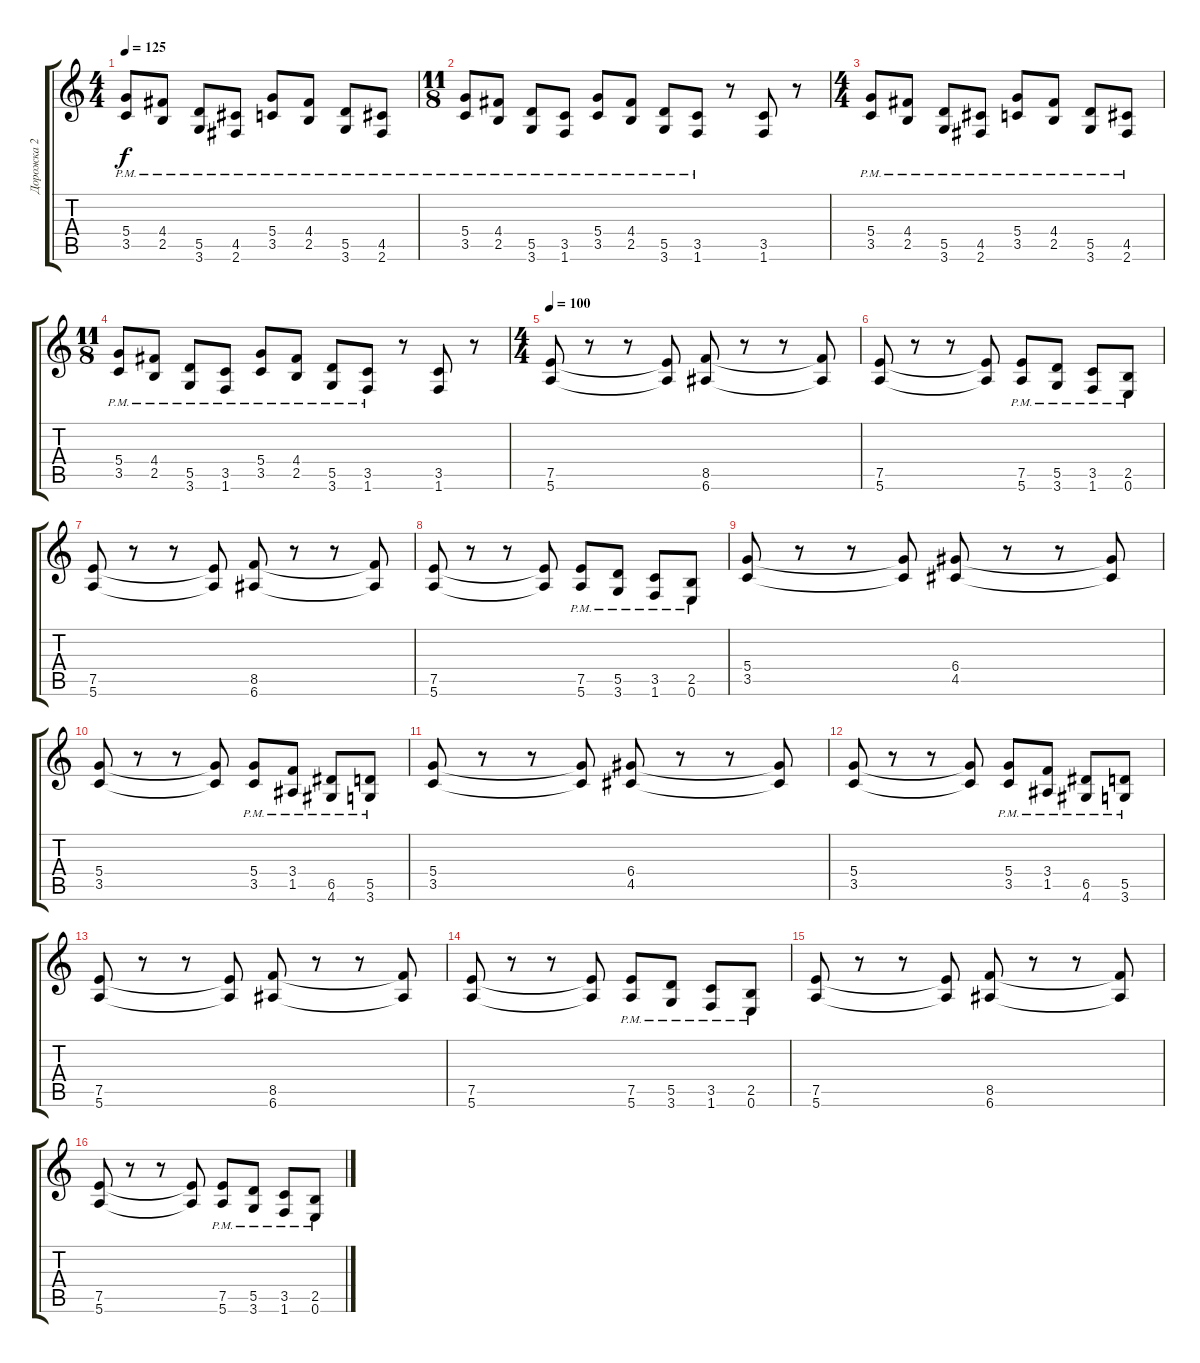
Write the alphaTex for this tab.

\track ("Дорожка 2" "Дорожка 2") {instrument overdrivenguitar}
\staff {score tabs}
\tuning (E4 B3 G3 D3 A2 E2) {hide}
\ts (4 4)
\tempo 125
\clef g2
\ks c
(5.4{pm} 3.5{pm}).8{dy f} (4.4{pm} 2.5{pm}).8 (5.5{pm} 3.6{pm}).8 (4.5{pm} 2.6{pm}).8 (5.4{pm} 3.5{pm}).8 (4.4{pm} 2.5{pm}).8 (5.5{pm} 3.6{pm}).8 (4.5{pm} 2.6{pm}).8 |
\ts (11 8)
(5.4{pm} 3.5{pm}).8 (4.4{pm} 2.5{pm}).8 (5.5{pm} 3.6{pm}).8 (3.5{pm} 1.6{pm}).8 (5.4{pm} 3.5{pm}).8 (4.4{pm} 2.5{pm}).8 (5.5{pm} 3.6{pm}).8 (3.5{pm} 1.6{pm}).8 r.8 (3.5 1.6).8 r.8 |
\ts (4 4)
(5.4{pm} 3.5{pm}).8 (4.4{pm} 2.5{pm}).8 (5.5{pm} 3.6{pm}).8 (4.5{pm} 2.6{pm}).8 (5.4{pm} 3.5{pm}).8 (4.4{pm} 2.5{pm}).8 (5.5{pm} 3.6{pm}).8 (4.5{pm} 2.6{pm}).8 |
\ts (11 8)
(5.4{pm} 3.5{pm}).8 (4.4{pm} 2.5{pm}).8 (5.5{pm} 3.6{pm}).8 (3.5{pm} 1.6{pm}).8 (5.4{pm} 3.5{pm}).8 (4.4{pm} 2.5{pm}).8 (5.5{pm} 3.6{pm}).8 (3.5{pm} 1.6{pm}).8 r.8 (3.5 1.6).8 r.8 |
\ts (4 4)
\tempo 100
(7.5 5.6).8 r.8 r.8 (7.5{t} 5.6{t}).8 (8.5 6.6).8 r.8 r.8 (8.5{t} 6.6{t}).8 |
(7.5 5.6).8 r.8 r.8 (7.5{t} 5.6{t}).8 (7.5{pm} 5.6{pm}).8 (5.5{pm} 3.6{pm}).8 (3.5{pm} 1.6{pm}).8 (2.5{pm} 0.6{pm}).8 |
(7.5 5.6).8 r.8 r.8 (7.5{t} 5.6{t}).8 (8.5 6.6).8 r.8 r.8 (8.5{t} 6.6{t}).8 |
(7.5 5.6).8 r.8 r.8 (7.5{t} 5.6{t}).8 (7.5{pm} 5.6{pm}).8 (5.5{pm} 3.6{pm}).8 (3.5{pm} 1.6{pm}).8 (2.5{pm} 0.6{pm}).8 |
(5.4 3.5).8 r.8 r.8 (5.4{t} 3.5{t}).8 (6.4 4.5).8 r.8 r.8 (6.4{t} 4.5{t}).8 |
(5.4 3.5).8 r.8 r.8 (5.4{t} 3.5{t}).8 (5.4{pm} 3.5{pm}).8 (3.4{pm} 1.5{pm}).8 (6.5{pm} 4.6{pm}).8 (5.5{pm} 3.6{pm}).8 |
(5.4 3.5).8 r.8 r.8 (5.4{t} 3.5{t}).8 (6.4 4.5).8 r.8 r.8 (6.4{t} 4.5{t}).8 |
(5.4 3.5).8 r.8 r.8 (5.4{t} 3.5{t}).8 (5.4{pm} 3.5{pm}).8 (3.4{pm} 1.5{pm}).8 (6.5{pm} 4.6{pm}).8 (5.5{pm} 3.6{pm}).8 |
(7.5 5.6).8 r.8 r.8 (7.5{t} 5.6{t}).8 (8.5 6.6).8 r.8 r.8 (8.5{t} 6.6{t}).8 |
(7.5 5.6).8 r.8 r.8 (7.5{t} 5.6{t}).8 (7.5{pm} 5.6{pm}).8 (5.5{pm} 3.6{pm}).8 (3.5{pm} 1.6{pm}).8 (2.5{pm} 0.6{pm}).8 |
(7.5 5.6).8 r.8 r.8 (7.5{t} 5.6{t}).8 (8.5 6.6).8 r.8 r.8 (8.5{t} 6.6{t}).8 |
(7.5 5.6).8 r.8 r.8 (7.5{t} 5.6{t}).8 (7.5{pm} 5.6{pm}).8 (5.5{pm} 3.6{pm}).8 (3.5{pm} 1.6{pm}).8 (2.5{pm} 0.6{pm}).8
